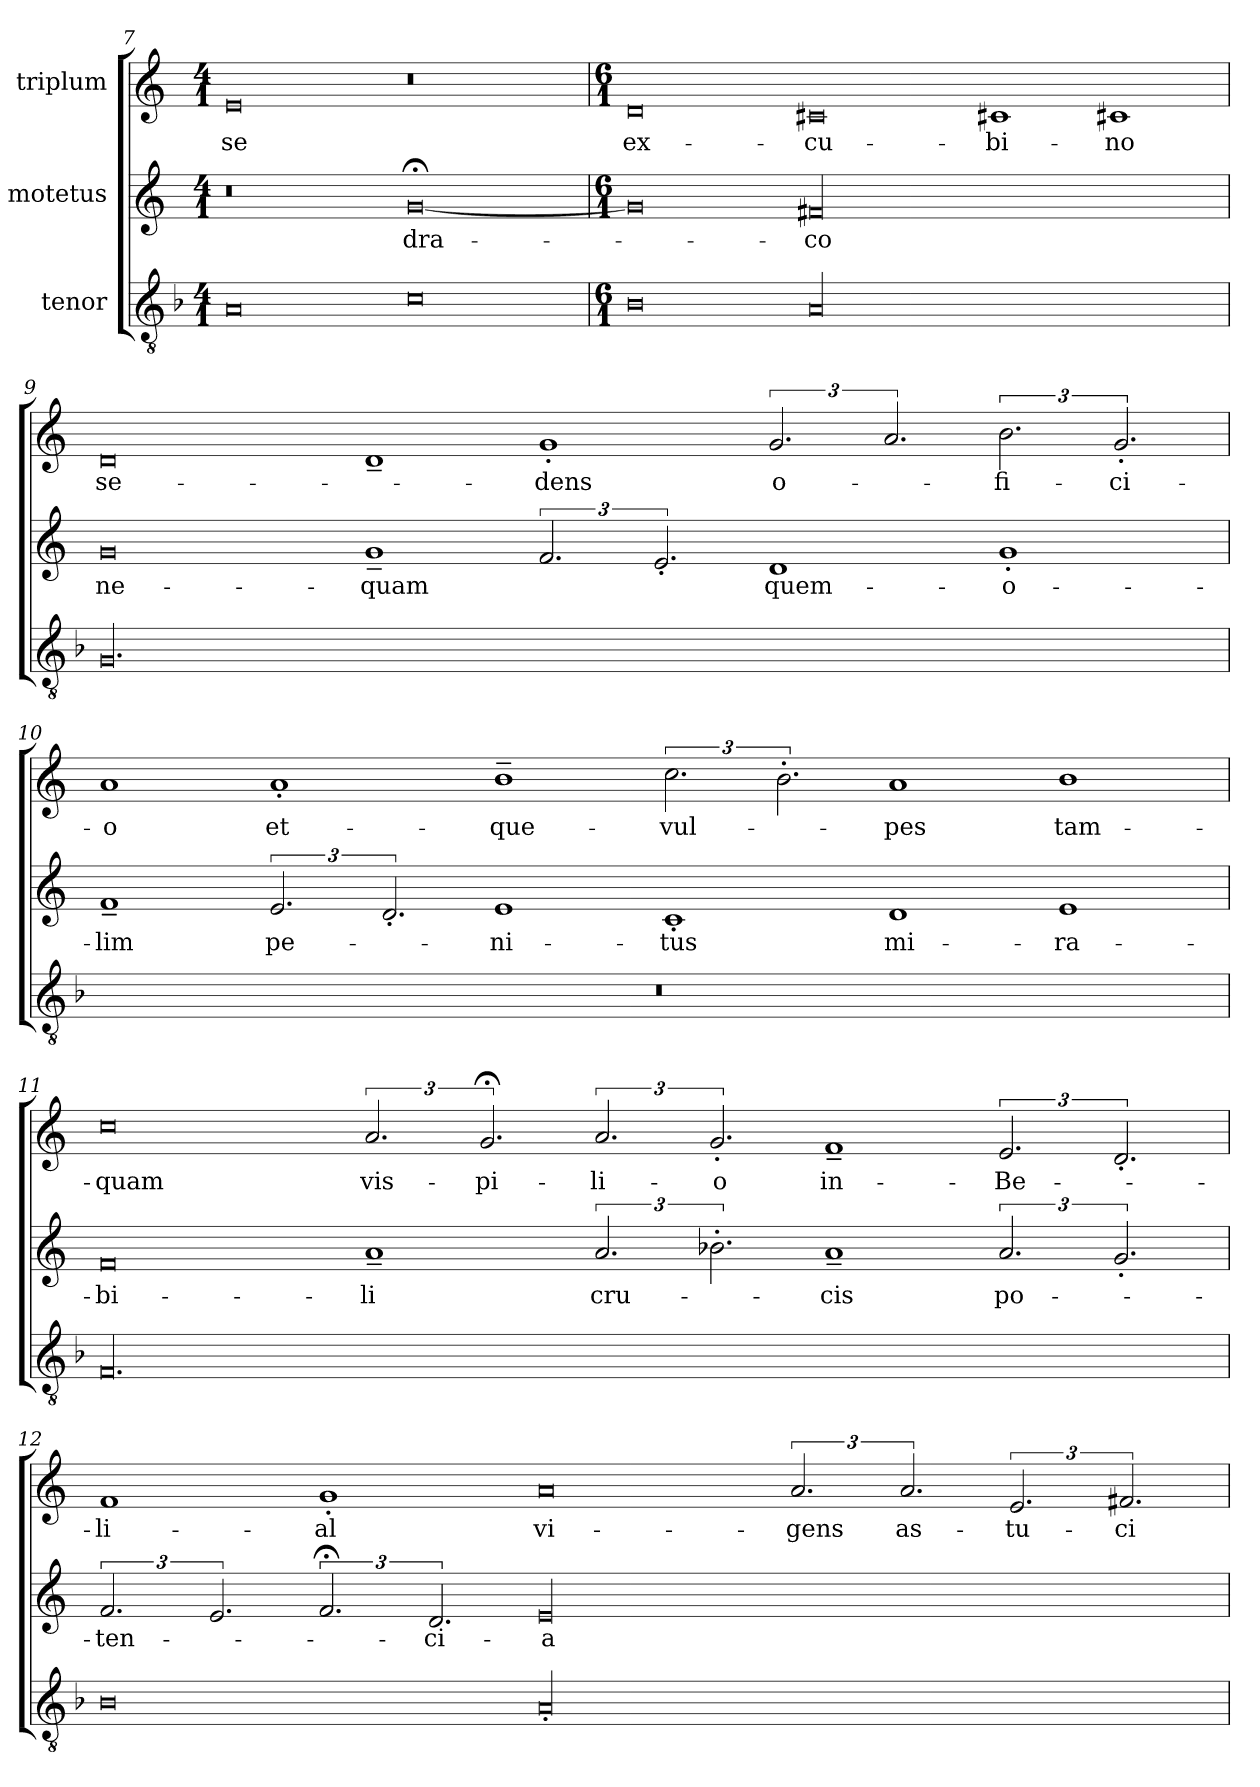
**kern	**kern	**text	**kern	**text
*part3	*part2	*part2	*part1	*part1
*staff3	*staff2	*staff2	*staff1	*staff1
*I"tenor	*I"motetus	*	*I"triplum	*
*clefGv2	*clefG2	*	*clefG2	*
*k[b-]	*k[]	*	*k[]	*
*F:	*C:	*	*C:	*
*M4/1	*M4/1	*	*M4/1	*
=7	=7	=7	=7	=7
0Ai/	0r	.	0e/	-se
0ci\	[0g;</	dra-	0r	.
!!LO:LB:g=z
=8	=8	=8	=8	=8
*M6/1	*M6/1	*	*M6/1	*
0B-\	0g/]	.	0d/	ex-
00A/	00f#X/	-co	0c#X/	-cu-
.	.	.	1c#Xj/	-bi-
.	.	.	1c#Xj/	-no
=9	=9	=9	=9	=9
00.G/	0g/	ne-	0d/	se-
.	1g~/	-quam	1d~/	.
.	3.f/	.	1g'/	-dens
.	3.e'/	.	.	.
.	1d/	quem-	3.g/	o-
.	.	.	3.a/	.
.	1g'/	o-	3.b\	-fi-
.	.	.	3.g'/	-ci-
=10	=10	=10	=10	=10
00.r	1f~/	-lim	1a/	-o
.	3.e/	pe-	1a'/	et-
.	3.d'/	.	.	.
.	1e/	-ni-	1b~\	que-
.	1c'/	-tus	3.cc\	vul-
.	.	.	3.b'\	.
.	1d/	mi-	1a/	-pes
.	1e/	-ra-	1b\	tam-
!!LO:PB:g=z
=11	=11	=11	=11	=11
00.F/	0f/	-bi-	0cc\	-quam
.	1a~/	-li	3.a/	vis-
.	.	.	3.g;</	-pi-
.	3.a/	cru-	3.a/	-li-
.	3.b-X'\	.	3.g'/	-o
.	1a~/	-cis	1f~/	in-
.	3.a/	po-	3.e/	Be-
.	3.g'/	.	3.d'/	.
=12	=12	=12	=12	=12
0B-\	3.f/	-ten-	1f/	-li-
.	3.e/	.	.	.
.	3.f;</	.	1g'/	-al
.	3.d/	-ci-	.	.
00A'/	00e/	-a	0a/	vi-
.	.	.	3.a/	-gens
.	.	.	3.a/	as-
.	.	.	3.e/	-tu-
.	.	.	3.f#Xj/	-ci
=	=	=	=	=
*-	*-	*-	*-	*-
